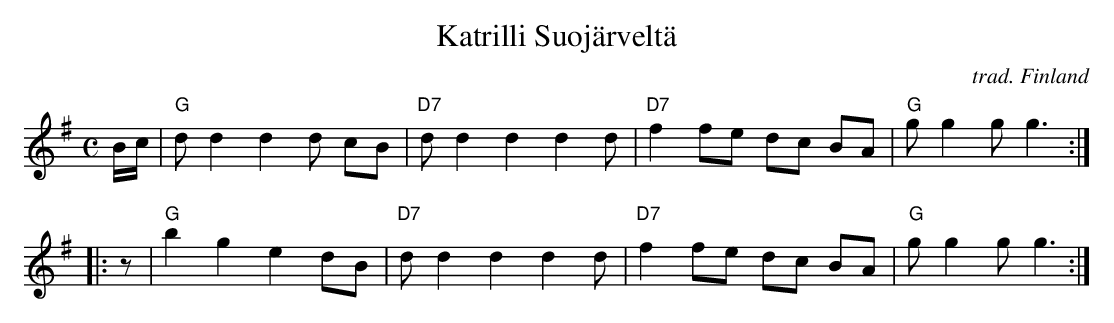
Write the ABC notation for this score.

X:1
T: Katrilli Suoj\"arvelt\"a
O: trad. Finland
M: C
L: 1/8
K: G
B/c/ | "G"d d2 d2 d cB | "D7"d d2 d2 d2 d | "D7"f2 fe dc BA | "G"g g2 g g3 :|
|: z | "G"b2 g2 e2 dB | "D7"d d2 d2 d2 d | "D7"f2 fe dc BA | "G"g g2 g g3 :|
